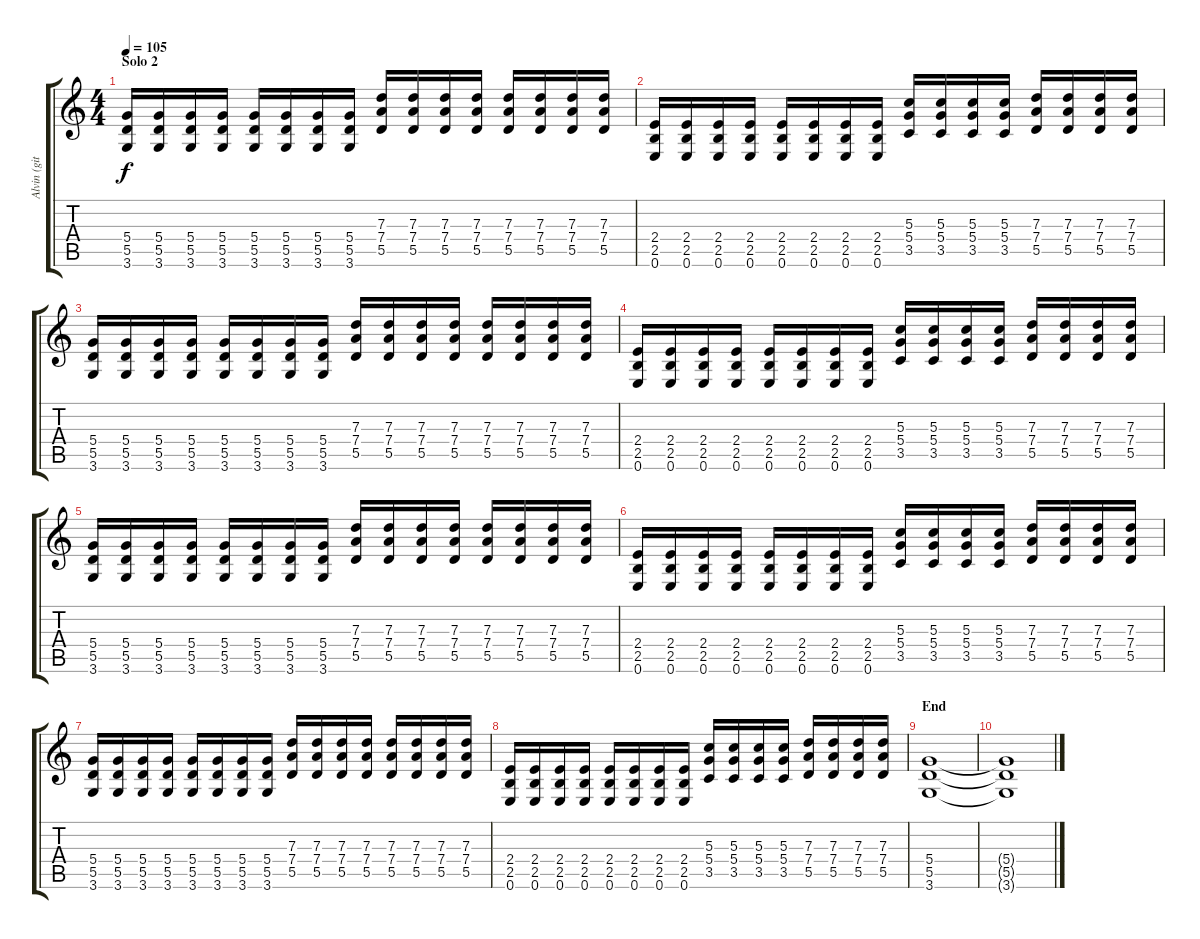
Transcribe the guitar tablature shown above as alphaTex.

\track ("Alvin (gitár)" "Alvin (git") {instrument distortionguitar}
\staff {score tabs}
\tuning (E4 B3 G3 D3 A2 E2) {hide}
\ts (4 4)
\section ("" "Solo 2")
\tempo 105
\clef g2
\ks c
(5.4 5.5 3.6).16{dy f} (5.4 5.5 3.6).16 (5.4 5.5 3.6).16 (5.4 5.5 3.6).16 (5.4 5.5 3.6).16 (5.4 5.5 3.6).16 (5.4 5.5 3.6).16 (5.4 5.5 3.6).16 (7.3 7.4 5.5).16 (7.3 7.4 5.5).16 (7.3 7.4 5.5).16 (7.3 7.4 5.5).16 (7.3 7.4 5.5).16 (7.3 7.4 5.5).16 (7.3 7.4 5.5).16 (7.3 7.4 5.5).16 |
(2.4 2.5 0.6).16 (2.4 2.5 0.6).16 (2.4 2.5 0.6).16 (2.4 2.5 0.6).16 (2.4 2.5 0.6).16 (2.4 2.5 0.6).16 (2.4 2.5 0.6).16 (2.4 2.5 0.6).16 (5.3 5.4 3.5).16 (5.3 5.4 3.5).16 (5.3 5.4 3.5).16 (5.3 5.4 3.5).16 (7.3 7.4 5.5).16 (7.3 7.4 5.5).16 (7.3 7.4 5.5).16 (7.3 7.4 5.5).16 |
(5.4 5.5 3.6).16 (5.4 5.5 3.6).16 (5.4 5.5 3.6).16 (5.4 5.5 3.6).16 (5.4 5.5 3.6).16 (5.4 5.5 3.6).16 (5.4 5.5 3.6).16 (5.4 5.5 3.6).16 (7.3 7.4 5.5).16 (7.3 7.4 5.5).16 (7.3 7.4 5.5).16 (7.3 7.4 5.5).16 (7.3 7.4 5.5).16 (7.3 7.4 5.5).16 (7.3 7.4 5.5).16 (7.3 7.4 5.5).16 |
(2.4 2.5 0.6).16 (2.4 2.5 0.6).16 (2.4 2.5 0.6).16 (2.4 2.5 0.6).16 (2.4 2.5 0.6).16 (2.4 2.5 0.6).16 (2.4 2.5 0.6).16 (2.4 2.5 0.6).16 (5.3 5.4 3.5).16 (5.3 5.4 3.5).16 (5.3 5.4 3.5).16 (5.3 5.4 3.5).16 (7.3 7.4 5.5).16 (7.3 7.4 5.5).16 (7.3 7.4 5.5).16 (7.3 7.4 5.5).16 |
(5.4 5.5 3.6).16 (5.4 5.5 3.6).16 (5.4 5.5 3.6).16 (5.4 5.5 3.6).16 (5.4 5.5 3.6).16 (5.4 5.5 3.6).16 (5.4 5.5 3.6).16 (5.4 5.5 3.6).16 (7.3 7.4 5.5).16 (7.3 7.4 5.5).16 (7.3 7.4 5.5).16 (7.3 7.4 5.5).16 (7.3 7.4 5.5).16 (7.3 7.4 5.5).16 (7.3 7.4 5.5).16 (7.3 7.4 5.5).16 |
(2.4 2.5 0.6).16 (2.4 2.5 0.6).16 (2.4 2.5 0.6).16 (2.4 2.5 0.6).16 (2.4 2.5 0.6).16 (2.4 2.5 0.6).16 (2.4 2.5 0.6).16 (2.4 2.5 0.6).16 (5.3 5.4 3.5).16 (5.3 5.4 3.5).16 (5.3 5.4 3.5).16 (5.3 5.4 3.5).16 (7.3 7.4 5.5).16 (7.3 7.4 5.5).16 (7.3 7.4 5.5).16 (7.3 7.4 5.5).16 |
(5.4 5.5 3.6).16 (5.4 5.5 3.6).16 (5.4 5.5 3.6).16 (5.4 5.5 3.6).16 (5.4 5.5 3.6).16 (5.4 5.5 3.6).16 (5.4 5.5 3.6).16 (5.4 5.5 3.6).16 (7.3 7.4 5.5).16 (7.3 7.4 5.5).16 (7.3 7.4 5.5).16 (7.3 7.4 5.5).16 (7.3 7.4 5.5).16 (7.3 7.4 5.5).16 (7.3 7.4 5.5).16 (7.3 7.4 5.5).16 |
(2.4 2.5 0.6).16 (2.4 2.5 0.6).16 (2.4 2.5 0.6).16 (2.4 2.5 0.6).16 (2.4 2.5 0.6).16 (2.4 2.5 0.6).16 (2.4 2.5 0.6).16 (2.4 2.5 0.6).16 (5.3 5.4 3.5).16 (5.3 5.4 3.5).16 (5.3 5.4 3.5).16 (5.3 5.4 3.5).16 (7.3 7.4 5.5).16 (7.3 7.4 5.5).16 (7.3 7.4 5.5).16 (7.3 7.4 5.5).16 |
\section ("" "End")
(5.4 5.5 3.6).1 |
(5.4{t} 5.5{t} 3.6{t}).1{volume 6}
